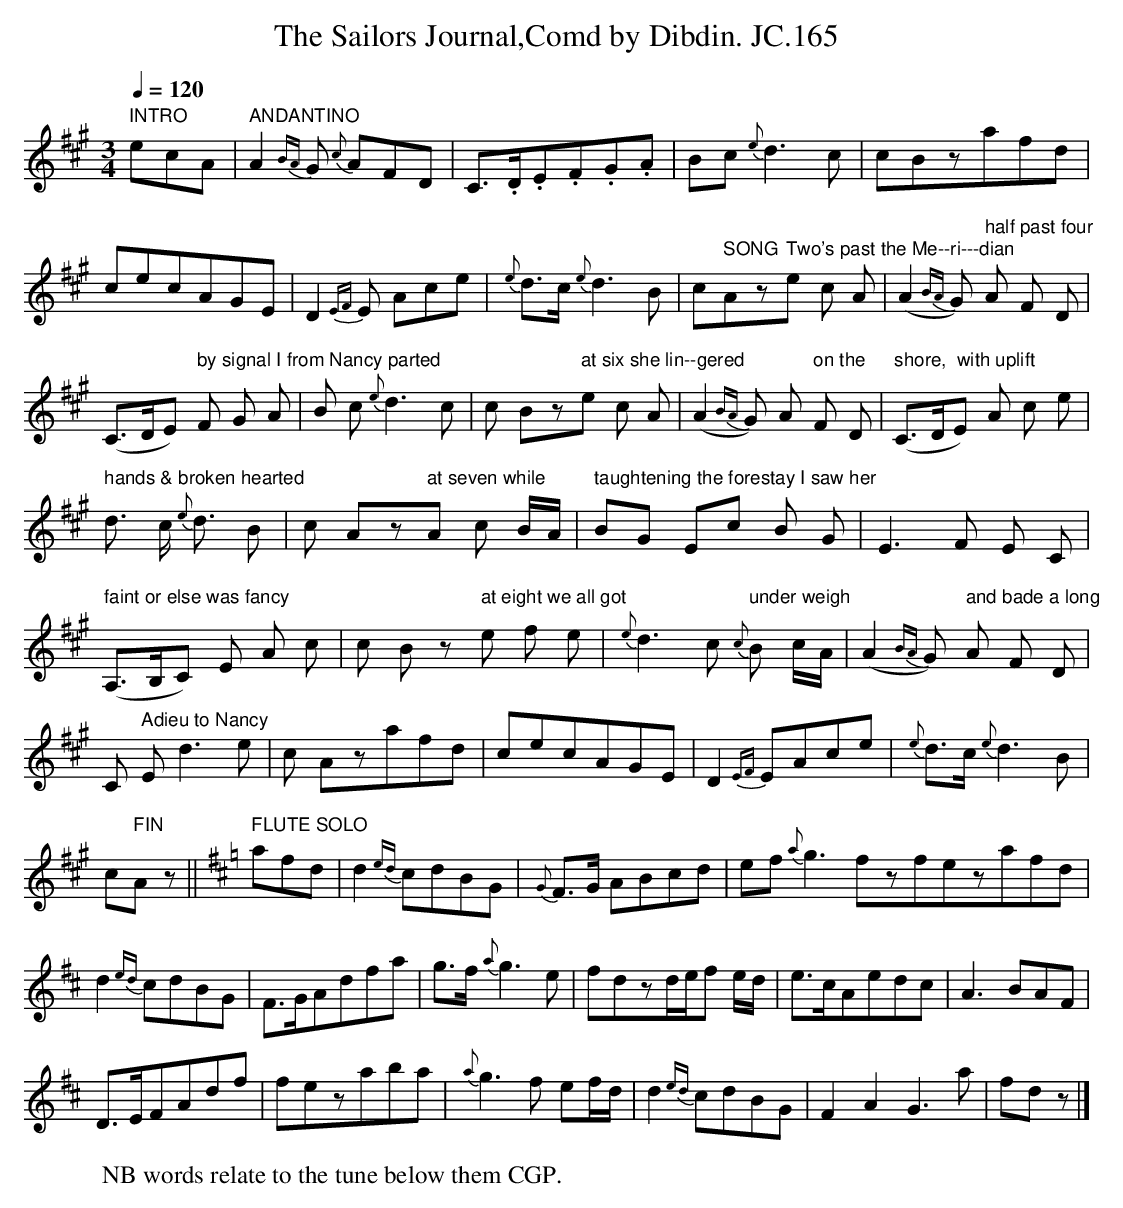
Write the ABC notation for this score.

X:1
T:Sailors Journal,Comd by Dibdin. JC.165, The
M:3/4
L:1/8
Q:1/4=120
K:A
" INTRO"ecA|" ANDANTINO"A2{BA}G {c}AFD|C>.D.E.F.G.A|\\
Bc{e}d3c|cBzafd|cecAGE|
D2{EF}E Ace|{e}d>c{e}d3B|c" SONG"Az" Two's past the Me--ri---dian"e c A|\\
(A2{BA}G) " half past four"A F D|
(C>DE)" by signal I from Nancy parted" F G A|B c{e}d3c|\\
c Bz" at six she lin--gered"e c A|(A2{BA}G) A " on the"F D|
" shore,  with uplift"(C>DE) A c e|\\
" hands & broken hearted"d3/2 c/ {e}d3/2 B|c Az" at seven while"A c B/A/|\\
" taughtening the forestay I saw her"BG Ec B G|
E3F E C|" faint or else was fancy"(A,>B,C) E A c|\\
c Bz " at eight we all got" e f e|{e}d3c " under weigh"{c}B c/A/|
(A2{BA}G)" and bade a long" A F D|C " Adieu to Nancy"Ed3e|c Azafd|cecAGE|
D2{EF}EAce|\\
{e}d>c{e}d3B|c" FIN"Az||
K:D
" FLUTE SOLO"afd|d2{ed}cdBG|{G}F>G ABcd|ef{a}g3fzfezafd|d2{ed}cdBG|
F>GAdfa|g>f{a}g3e|fdzd/e/f e/d/|e>cAedc|A3BAF|!
D>EFAdf|fezaba|{a}g3f ef/d/|d2{ed}cdBG|F2A2G3a|fdz|]
W:NB words relate to the tune below them CGP.
